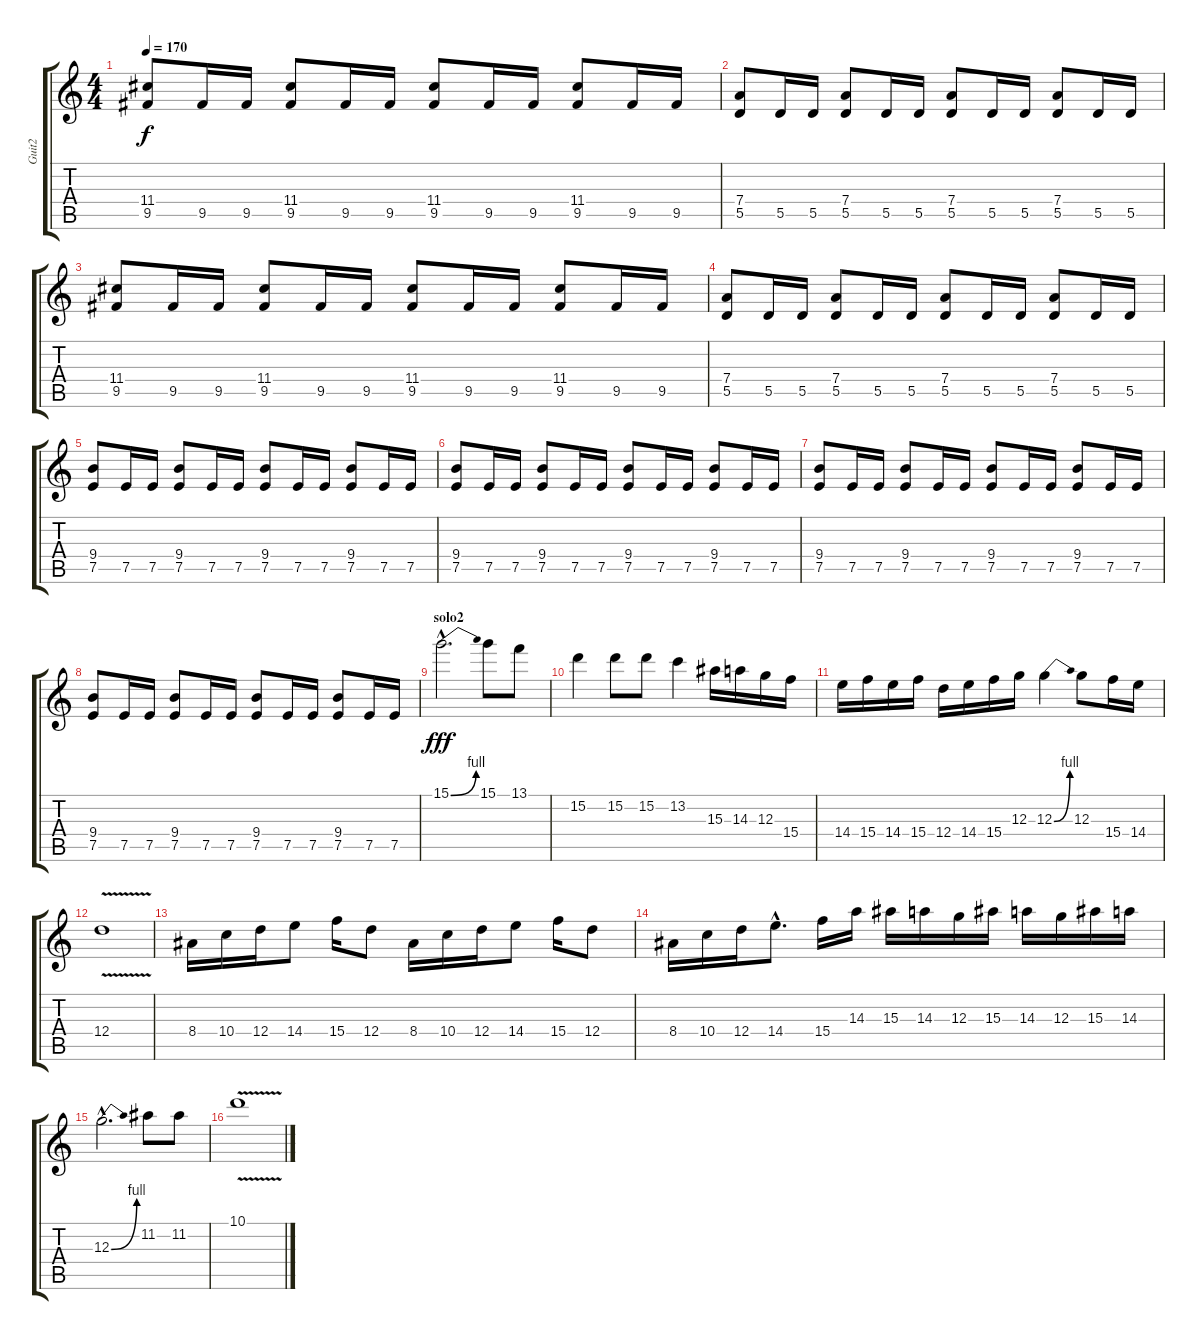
\track ("Guit2" "Guit2") {instrument overdrivenguitar}
\staff {score tabs}
\tuning (E4 B3 G3 D3 A2 E2) {hide}
\ts (4 4)
\tempo 170
\clef g2
\ks c
(11.4 9.5).8{dy f} 9.5.16 9.5.16 (11.4 9.5).8 9.5.16 9.5.16 (11.4 9.5).8 9.5.16 9.5.16 (11.4 9.5).8 9.5.16 9.5.16 |
(7.4 5.5).8 5.5.16 5.5.16 (7.4 5.5).8 5.5.16 5.5.16 (7.4 5.5).8 5.5.16 5.5.16 (7.4 5.5).8 5.5.16 5.5.16 |
(11.4 9.5).8 9.5.16 9.5.16 (11.4 9.5).8 9.5.16 9.5.16 (11.4 9.5).8 9.5.16 9.5.16 (11.4 9.5).8 9.5.16 9.5.16 |
(7.4 5.5).8 5.5.16 5.5.16 (7.4 5.5).8 5.5.16 5.5.16 (7.4 5.5).8 5.5.16 5.5.16 (7.4 5.5).8 5.5.16 5.5.16 |
(9.4 7.5).8 7.5.16 7.5.16 (9.4 7.5).8 7.5.16 7.5.16 (9.4 7.5).8 7.5.16 7.5.16 (9.4 7.5).8 7.5.16 7.5.16 |
(9.4 7.5).8 7.5.16 7.5.16 (9.4 7.5).8 7.5.16 7.5.16 (9.4 7.5).8 7.5.16 7.5.16 (9.4 7.5).8 7.5.16 7.5.16 |
(9.4 7.5).8 7.5.16 7.5.16 (9.4 7.5).8 7.5.16 7.5.16 (9.4 7.5).8 7.5.16 7.5.16 (9.4 7.5).8 7.5.16 7.5.16 |
(9.4 7.5).8 7.5.16 7.5.16 (9.4 7.5).8 7.5.16 7.5.16 (9.4 7.5).8 7.5.16 7.5.16 (9.4 7.5).8 7.5.16 7.5.16 |
\section ("" "solo2")
15.1{be (bend 0 0 60 4) hac}.2{d dy fff volume 13 instrument overdrivenguitar} 15.1.8 13.1.8 |
15.2.4 15.2.8 15.2.8 13.2.4 15.3.16 14.3.16 12.3.16 15.4.16 |
14.4.16 15.4.16 14.4.16 15.4.16 12.4.16 14.4.16 15.4.16 12.3.16 12.3{be (bend 0 0 60 4)}.4 12.3.8 15.4.16 14.4.16 |
12.4{v}.1 |
8.4.16 10.4.16 12.4.16 14.4.8 15.4.16 12.4.8 8.4.16 10.4.16 12.4.16 14.4.8 15.4.16 12.4.8 |
8.4.16 10.4.16 12.4.16 14.4{hac}.8{d} 15.4.16 14.3.16 15.3.16 14.3.16 12.3.16 15.3.16 14.3.16 12.3.16 15.3.16 14.3.16 |
12.3{be (bend 0 0 60 4) hac}.2{d} 11.2.8 11.2.8 |
10.1{v}.1
